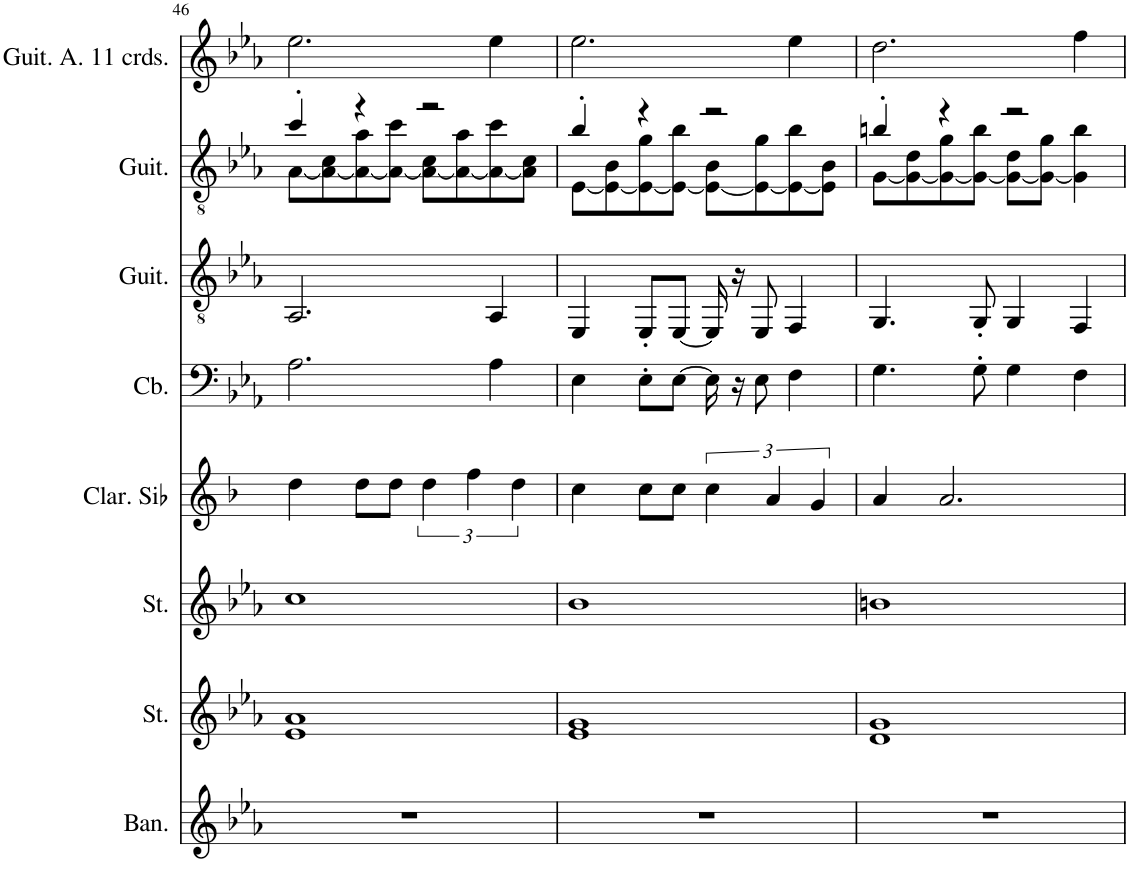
**kern	**kern	**kern	**kern	**kern	**kern	**kern	**kern
*part8	*part7	*part6	*part5	*part4	*part3	*part2	*part1
*staff8	*staff7	*staff6	*staff5	*staff4	*staff3	*staff2	*staff1
*I"Bandonéon, Tango Accordion	*I"Cordes, String Ensemble 2	*I"Cordes, String Ensemble 2	*I"Clarinette en Sib, Clarinet Pipe	*I"Contrebasse, Acoustic Bass	*I"Guitare à 7 cordes, Acoustic Guitar (nylon)	*I"Guitare classique, Acoustic Guitar (nylon)	*I"Guitare Alto à 11 cordes, Acoustic Guitar (nylon)
*I'Ban.	*I'St.	*I'St.	*I'Clar. Sib	*I'Cb.	*I'Guit.	*I'Guit.	*I'Guit. A. 11 crds.
!!LO:PB:g=z
*clefG2	*clefG2	*clefF4	*clefG2	*clefF4	*clefGv2	*clefGv2	*clefG2
*	*	*	*Trd1c2	*Trd7c12	*	*	*
*k[b-e-a-]	*k[b-e-a-]	*k[b-e-a-]	*k[b-]	*k[b-e-a-]	*k[b-e-a-]	*k[b-e-a-]	*k[b-e-a-]
*M4/4	*M4/4	*M4/4	*M4/4	*M4/4	*M4/4	*M4/4	*M4/4
=46	=46	=46	=46	=46	=46	=46	=46
*	*	*	*	*	*	*^	*
1r	1e- 1a-	1cc	4dd\	2.A-\	2.AA-/	4cc'/	[8A-\L	2.ee-\
.	.	.	.	.	.	.	8A-\_ 8c\	.
.	.	.	8dd\L	.	.	4r	8A-\_ 8a-\	.
.	.	.	8dd\J	.	.	.	8A-\_ 8cc\J	.
.	.	.	6dd\	.	.	2r	8A-\_ 8c\L	.
.	.	.	.	.	.	.	8A-\_ 8a-\	.
.	.	.	6ff\	.	.	.	.	.
.	.	.	.	4A-\	4AA-/	.	8A-\_ 8cc\	4ee-\
.	.	.	6dd\	.	.	.	.	.
.	.	.	.	.	.	.	8A-\] 8c\J	.
=47	=47	=47	=47	=47	=47	=47	=47	=47
1r	1e- 1g	1b-	4cc\	4E-\	4EE-/	4b-'/	[8E-\L	2.ee-\
.	.	.	.	.	.	.	8E-\_ 8B-\	.
.	.	.	8cc\L	8E-'\L	8EE-'/L	4r	8E-\_ 8g\	.
.	.	.	8cc\J	[8E-\J	[8EE-/J	.	8E-\_ 8b-\J	.
.	.	.	6cc\	16E-\]	16EE-/]	2r	8E-\_ 8B-\L	.
.	.	.	.	16r	16r	.	.	.
.	.	.	.	8E-\	8EE-/	.	8E-\_ 8g\	.
.	.	.	6a/	.	.	.	.	.
.	.	.	.	4F\	4FF/	.	8E-\_ 8b-\	4ee-\
.	.	.	6g/	.	.	.	.	.
.	.	.	.	.	.	.	8E-\] 8B-\J	.
=48	=48	=48	=48	=48	=48	=48	=48	=48
1r	1d 1g	1bn	4a/	4.G\	4.GG/	4bn'/	[8G\L	2.dd\
.	.	.	.	.	.	.	8G\_ 8d\	.
.	.	.	2.a/	.	.	4r	8G\_ 8g\	.
.	.	.	.	8G'\	8GG'/	.	8G\_ 8b\J	.
.	.	.	.	4G\	4GG/	2r	8G\_ 8d\L	.
.	.	.	.	.	.	.	8G\_ 8g\J	.
.	.	.	.	4F\	4FF/	.	4G\] 4b\	4ff\
*	*	*	*	*	*	*v	*v	*
=	=	=	=	=	=	=	=
*-	*-	*-	*-	*-	*-	*-	*-
